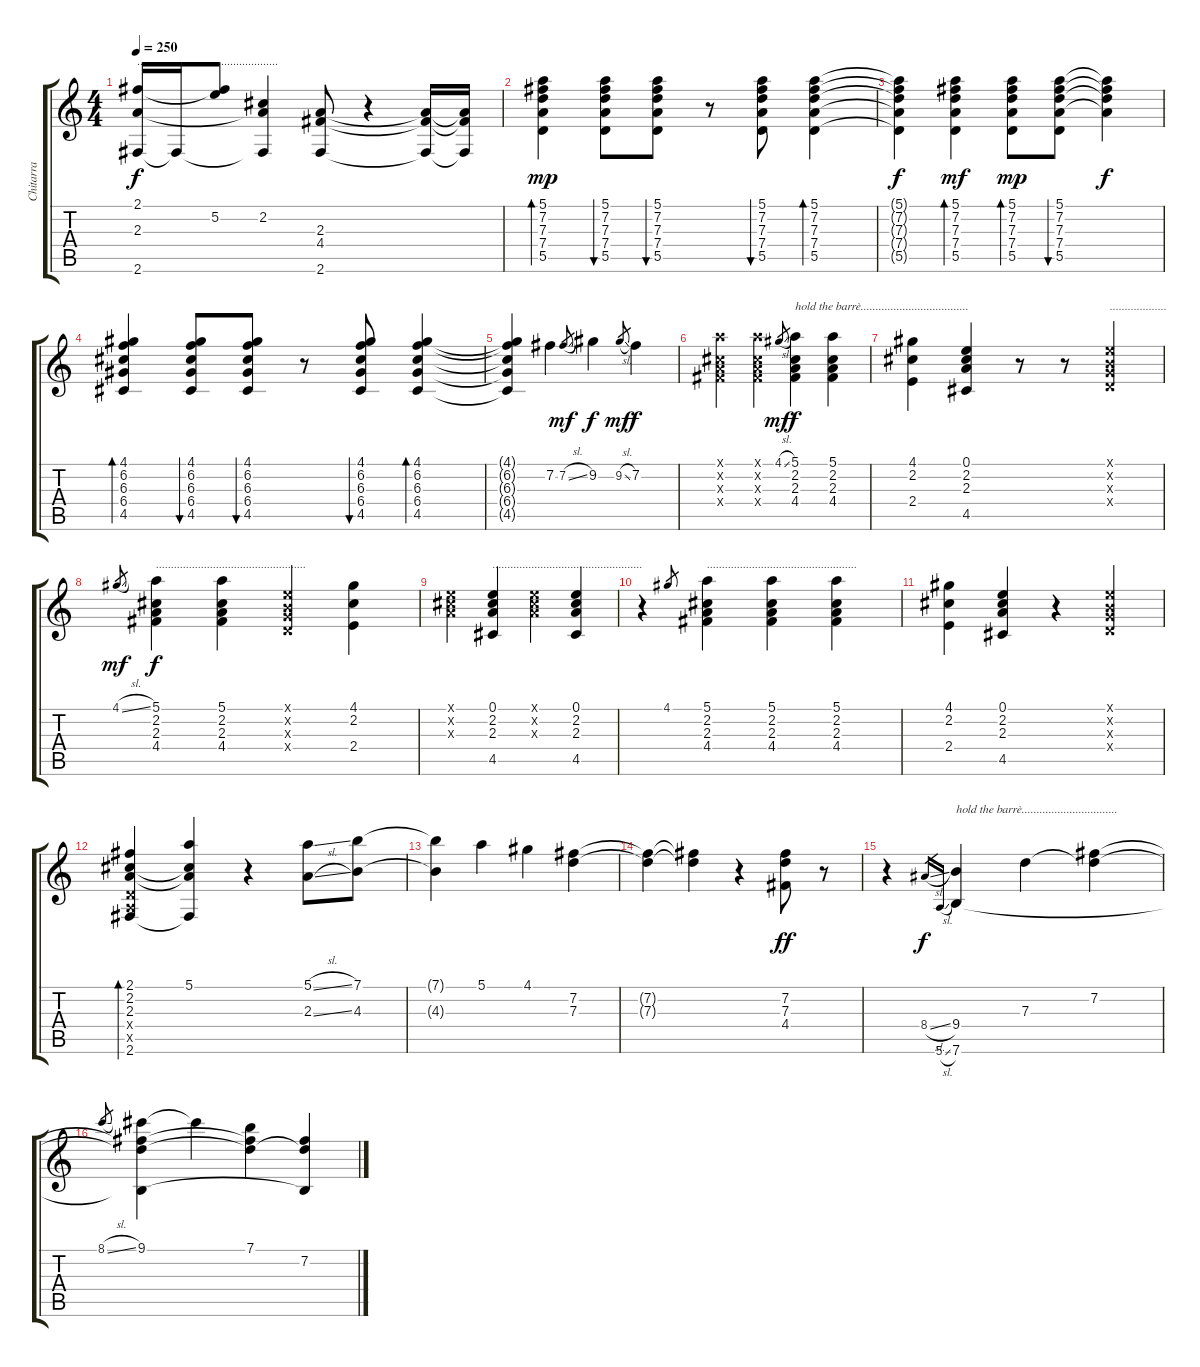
\track ("Chitarra" "Chitarra") {instrument acousticguitarnylon}
\staff {score tabs}
\tuning (E4 B3 G3 D3 A2 E2) {hide}
\ts (4 4)
\tempo 250
\clef g2
\ks c
(2.1{t} 2.3{t} 2.6{t}).16{txt "..............................................." dy f} 2.6{t}.16 (2.1{t} 5.2).8 (2.2 2.3{t} 2.6{t}).4 (2.3 4.4 2.6).8 r.4 (2.3{t} 4.4{t} 2.6{t}).16 (2.3{t} 4.4{t} 2.6{t}).16 |
(5.1 7.2 7.3 7.4 5.5).4{bd 30 dy mp} (5.1 7.2 7.3 7.4 5.5).8{bu 120} (5.1 7.2 7.3 7.4 5.5).8{bu 120} r.8 (5.1 7.2 7.3 7.4 5.5).8{bu 120} (5.1 7.2 7.3 7.4 5.5).4{bd 30} |
(5.1{t} 7.2{t} 7.3{t} 7.4{t} 5.5{t}).4{dy f} (5.1 7.2 7.3 7.4 5.5).4{bd 30 dy mf} (5.1 7.2 7.3 7.4 5.5).8{bd 30 dy mp} (5.1 7.2 7.3 7.4 5.5).8{bu 30} (5.1{t} 7.2{t} 7.3{t} 7.4{t}).4{dy f} |
(4.1 6.2 6.3 6.4 4.5).4{bd 30} (4.1 6.2 6.3 6.4 4.5).8{bu 30} (4.1 6.2 6.3 6.4 4.5).8{bu 30} r.8 (4.1 6.2 6.3 6.4 4.5).8{bu 30} (4.1 6.2 6.3 6.4 4.5).4{bd 30} |
(4.1{t} 6.2{t} 6.3{t} 6.4{t} 4.5{t}).4 7.2.4 7.2{sl}.8{gr dy mf} 9.2.4{dy f} 9.2{sl}.8{gr dy mf} 7.2.4{dy f} |
(5.1{x} 2.2{x} 2.3{x} 4.4{x}).4 (5.1{x} 2.2{x} 2.3{x} 4.4{x}).4 4.1{sl}.8{gr dy mf} (5.1 2.2 2.3 4.4).4{txt "hold the barrè...................................." dy f} (5.1 2.2 2.3 4.4).4 |
(4.1 2.2 2.4).4 (0.1 2.2 2.3 4.5).4 r.8 r.8 (0.1{x} 0.2{x} 0.3{x} 0.4{x}).4{txt "..................."} |
4.1{sl}.8{gr dy mf} (5.1 2.2 2.3 4.4).4{txt ".................................................." dy f} (5.1 2.2 2.3 4.4).4 (0.1{x} 0.2{x} 0.3{x} 0.4{x}).4 (4.1 2.2 2.4).4 |
(0.1{x} 2.2{x} 2.3{x}).4 (0.1 2.2 2.3 4.5).4{txt ".................................................."} (0.1{x} 2.2{x} 2.3{x}).4 (0.1 2.2 2.3 4.5).4 |
r.4 4.1.8{gr} (5.1 2.2 2.3 4.4).4{txt ".................................................."} (5.1 2.2 2.3 4.4).4 (5.1 2.2 2.3 4.4).4 |
(4.1 2.2 2.4).4 (0.1 2.2 2.3 4.5).4 r.4 (0.1{x} 0.2{x} 0.3{x} 0.4{x}).4 |
(2.1 2.2 2.3 0.4{x} 0.5{x} 2.6).4{bd 240} (5.1 2.2{t} 2.3{t} 2.6{t}).4 r.4 (5.1{sl} 2.3{sl}).8 (7.1 4.3).8 |
(7.1{t} 4.3{t}).4 5.1.4 4.1.4 (7.2 7.3).4 |
(7.2{t} 7.3{t}).4 (7.2{t} 7.3{t}).4 r.4 (7.2 7.3 4.4).8{dy ff} r.8 |
r.4 8.4{sl}.16{gr dy f} 5.6{sl}.16{gr} (9.4 7.6).4{txt "hold the barrè................................"} 7.3.4 (7.2 7.3{t}).4 |
8.1{sl}.8{gr} (9.1 7.2{t} 7.3{t} 7.6{t}).4 9.1{t}.4 (7.1 7.2{t} 7.3{t}).4 (7.2 7.3{t} 7.6{t}).4
